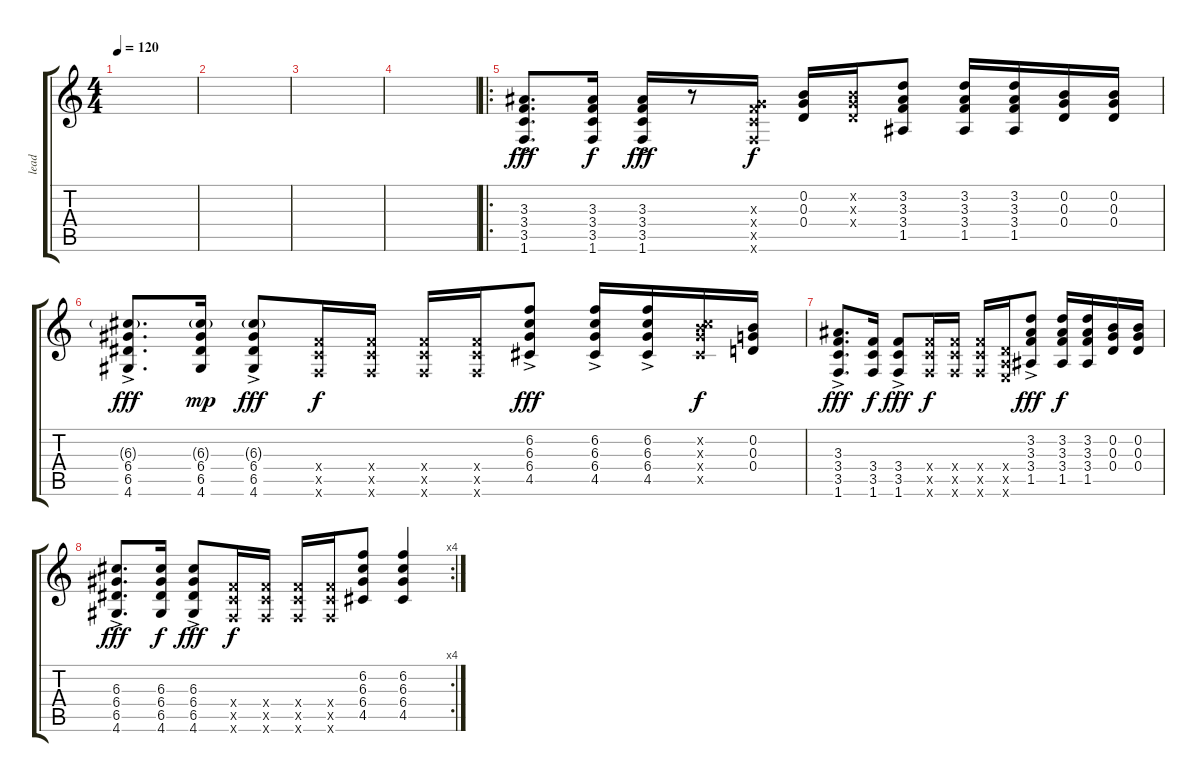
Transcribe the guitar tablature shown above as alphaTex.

\track ("lead" "lead") {instrument overdrivenguitar}
\staff {score tabs}
\tuning (E4 B3 G3 D3 A2 E2) {hide}
\ts (4 4)
\tempo 120
\clef g2
\ks c
|
|
|
|
\ro
(3.3 3.4{ac} 3.5 1.6).8{d dy fff} (3.3 3.4 3.5 1.6).16{dy f} (3.3 3.4{ac} 3.5 1.6).16{dy fff} r.8 (0.3{x} 3.4{x} 3.5{x} 1.6{x}).16{dy f} (0.2 0.3 0.4).16 (0.2{x} 0.3{x} 0.4{x}).16 (3.2 3.3 3.4 1.5).8 (3.2 3.3 3.4 1.5).16 (3.2 3.3 3.4 1.5).16 (0.2 0.3 0.4).16 (0.2 0.3 0.4).16 |
(6.3{g} 6.4 6.5 4.6{ac}).8{d dy fff} (6.3{g} 6.4 6.5 4.6).16{dy mp} (6.3{g} 6.4 6.5 4.6{ac}).8{dy fff} (3.4{x} 3.5{x} 1.6{x}).16{dy f} (3.4{x} 3.5{x} 1.6{x}).16 (3.4{x} 3.5{x} 1.6{x}).16 (3.4{x} 3.5{x} 1.6{x}).16 (6.2 6.3{ac} 6.4 4.5).8{dy fff} (6.2 6.3 6.4 4.5{ac}).16 (6.2 6.3 6.4{ac} 4.5).16 (0.2{x} 6.3{x} 6.4{x} 4.5{x}).16{dy f} (0.2 0.3 0.4).16 |
(3.3 3.4 3.5 1.6{ac}).8{d dy fff} (3.4 3.5 1.6).16{dy f} (3.4{ac} 3.5 1.6{st}).8{dy fff} (3.4{x} 3.5{x} 1.6{x}).16{dy f} (3.4{x} 3.5{x} 1.6{x}).16 (3.4{x} 3.5{x} 1.6{x}).16 (0.4{x} 0.5{x} 0.6{x}).16 (3.2 3.3{ac} 3.4 1.5).8{dy fff} (3.2 3.3 3.4 1.5).16{dy f} (3.2 3.3 3.4 1.5).16 (0.2 0.3 0.4).16 (0.2 0.3 0.4).16 |
\rc 4
(6.3 6.4 6.5 4.6{ac}).8{d dy fff} (6.3 6.4 6.5 4.6).16{dy f} (6.3 6.4 6.5 4.6{ac}).8{dy fff} (3.4{x} 3.5{x} 1.6{x}).16{dy f} (3.4{x} 3.5{x} 1.6{x}).16 (3.4{x} 3.5{x} 1.6{x}).16 (3.4{x} 3.5{x} 1.6{x}).16 (6.2 6.3 6.4 4.5).8 (6.2 6.3 6.4 4.5).4
